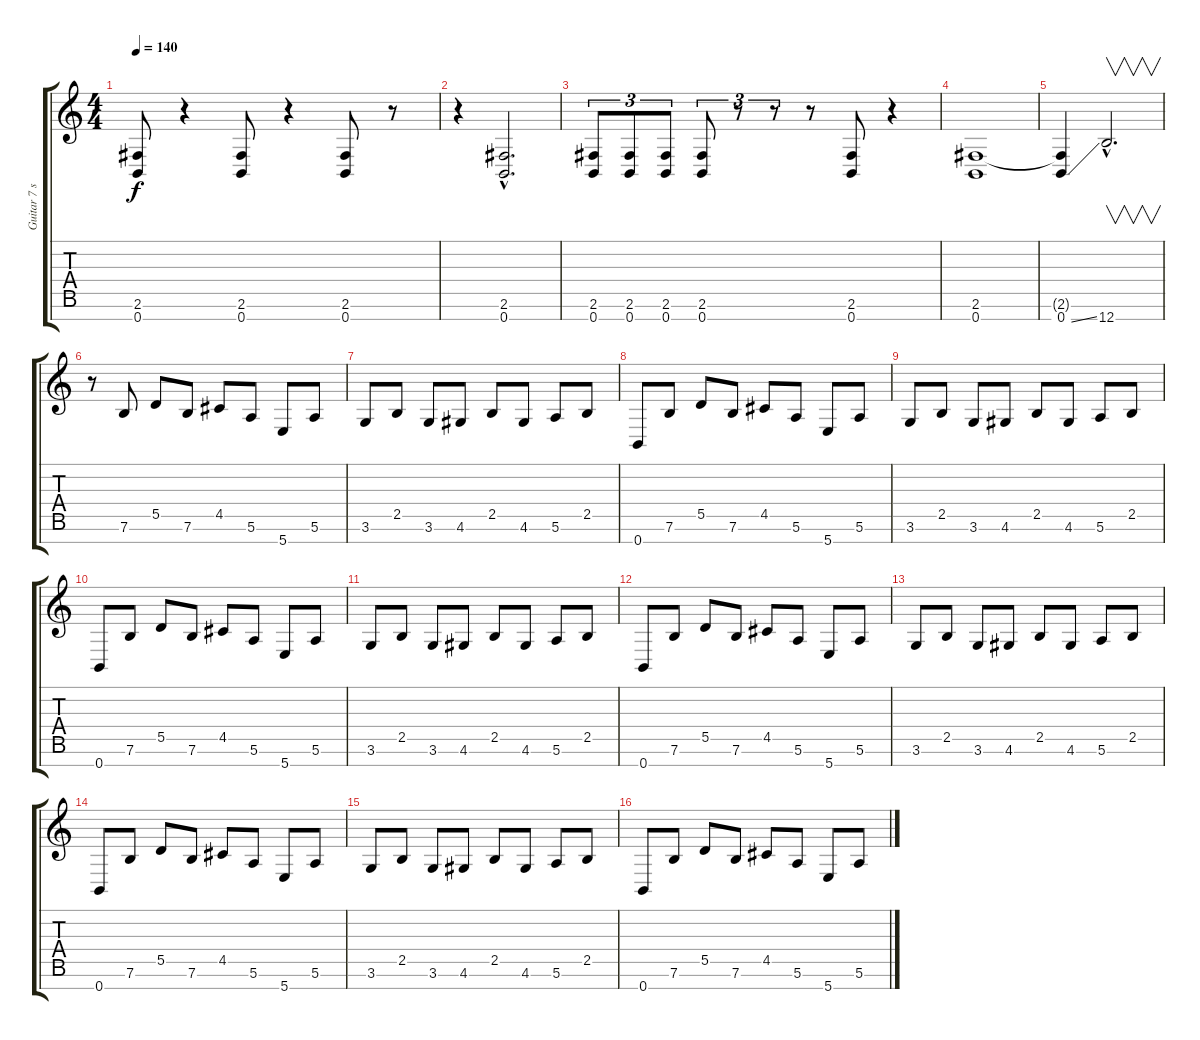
\track ("Guitar 7 strings" "Guitar 7 s") {instrument distortionguitar}
\staff {score tabs}
\tuning (E4 B3 G3 D3 A2 E2 B1) {hide}
\ts (4 4)
\tempo 140
\clef g2
\ks c
(2.6 0.7).8{dy f} r.4 (2.6 0.7).8 r.4 (2.6 0.7).8 r.8 |
r.4 (2.6{hac} 0.7{hac}).2{d} |
(2.6 0.7).8{tu (3 2)} (2.6 0.7).8{tu (3 2)} (2.6 0.7).8{tu (3 2)} (2.6 0.7).8{tu (3 2)} r.8{tu (3 2)} r.8{tu (3 2)} r.8 (2.6 0.7).8 r.4 |
(2.6 0.7).1 |
(2.6{t} 0.7{ss}).4 12.7{hac}.2{v d} |
r.8 7.6.8 5.5.8 7.6.8 4.5.8 5.6.8 5.7.8 5.6.8 |
3.6.8 2.5.8 3.6.8 4.6.8 2.5.8 4.6.8 5.6.8 2.5.8 |
0.7.8 7.6.8 5.5.8 7.6.8 4.5.8 5.6.8 5.7.8 5.6.8 |
3.6.8 2.5.8 3.6.8 4.6.8 2.5.8 4.6.8 5.6.8 2.5.8 |
0.7.8 7.6.8 5.5.8 7.6.8 4.5.8 5.6.8 5.7.8 5.6.8 |
3.6.8 2.5.8 3.6.8 4.6.8 2.5.8 4.6.8 5.6.8 2.5.8 |
0.7.8 7.6.8 5.5.8 7.6.8 4.5.8 5.6.8 5.7.8 5.6.8 |
3.6.8 2.5.8 3.6.8 4.6.8 2.5.8 4.6.8 5.6.8 2.5.8 |
0.7.8 7.6.8 5.5.8 7.6.8 4.5.8 5.6.8 5.7.8 5.6.8 |
3.6.8 2.5.8 3.6.8 4.6.8 2.5.8 4.6.8 5.6.8 2.5.8 |
0.7.8 7.6.8 5.5.8 7.6.8 4.5.8 5.6.8 5.7.8 5.6.8
